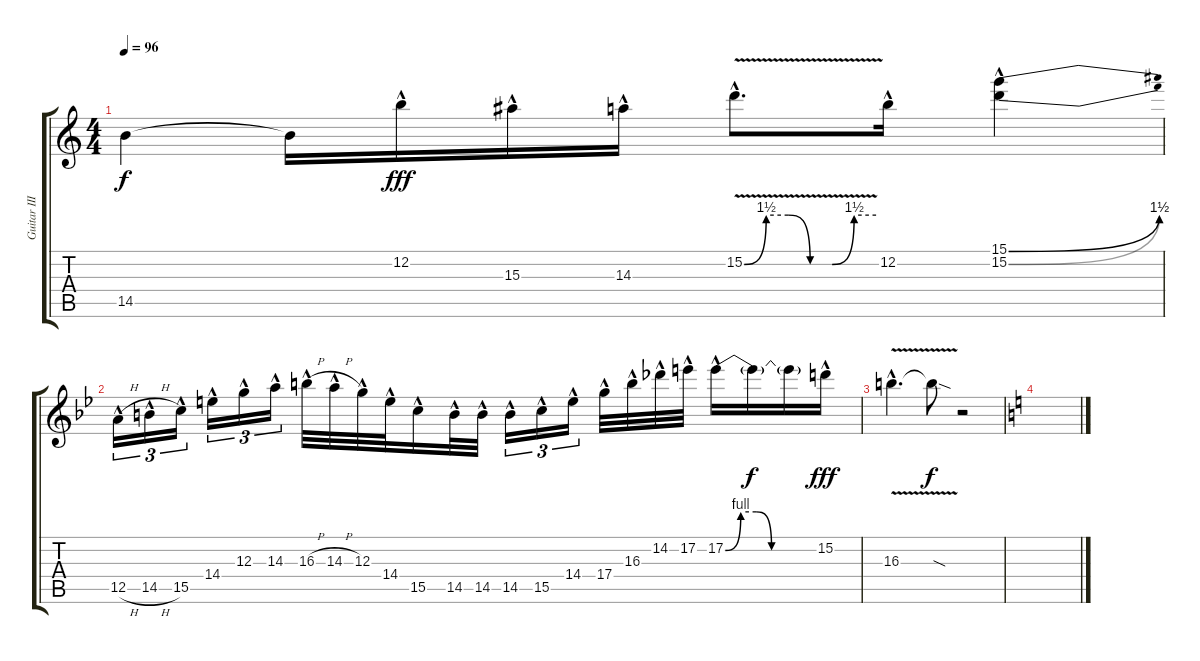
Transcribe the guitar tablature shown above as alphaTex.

\track ("Guitar III" "Guitar III") {instrument overdrivenguitar}
\staff {score tabs}
\tuning (E4 B3 G3 D3 A2 E2) {hide}
\ts (4 4)
\tempo 96
\clef g2
\ks c
14.5{t}.4{dy f} 14.5{t}.16 12.2{hac}.16{dy fff} 15.3{hac}.16 14.3{hac}.16 15.2{be (custom 0 0 10 6 20 6 30 0 40 0 50 6 60 6) v hac}.8{d} 12.2{hac}.16 (15.1{be (bend 0 0 60 6) hac} 15.2{be (bend 0 0 60 6) hac}).4 |
\ks bb
12.5{h hac}.16{tu (3 2)} 14.5{h hac}.16{tu (3 2)} 15.5{hac}.16{tu (3 2) beam splitsecondary} 14.4{hac}.16{tu (3 2)} 12.3{hac}.16{tu (3 2)} 14.3{hac}.16{tu (3 2)} 16.3{h hac}.32 14.3{h hac}.32 12.3{hac}.32 14.4{hac}.32 15.5{hac}.16 14.5{hac}.32 14.5{hac}.32 14.5{hac}.16{tu (3 2)} 15.5{hac}.16{tu (3 2)} 14.4{hac}.16{tu (3 2) beam splitsecondary} 17.4{hac}.32 16.3{hac}.32 14.2{hac}.32 17.2{hac}.32 17.2{be (custom 0 0 10 4 20 4 30 0 60 0) hac}.16 17.2{t}.16{dy f} 17.2{t}.16 15.2{hac}.16{dy fff} |
16.3{v hac}.4{d} 16.3{sod t}.8{dy f} r.2 |
\ks c
